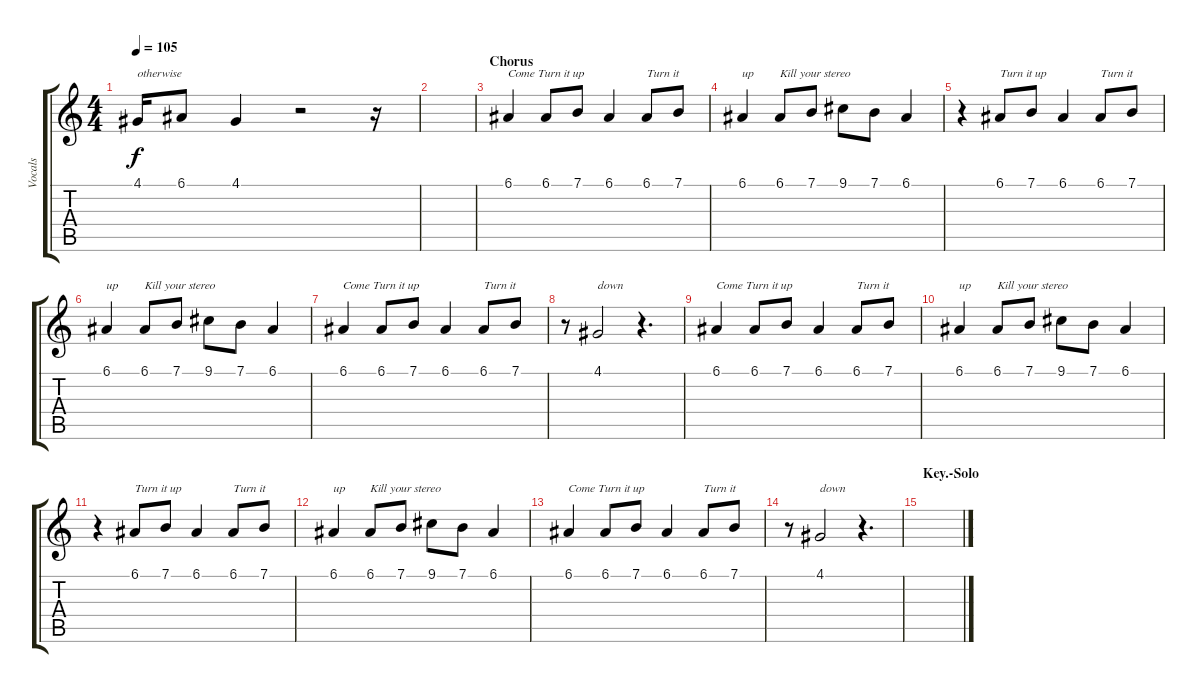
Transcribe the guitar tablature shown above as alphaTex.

\track ("Vocals" "Vocals") {instrument drawbarorgan}
\staff {score tabs}
\tuning (E4 B3 G3 D3 A2 E2) {hide}
\ts (4 4)
\tempo 105
\clef g2
\ks c
4.1.16{txt "otherwise" dy f} 6.1.8 4.1.4 r.2 r.16 |
|
\section ("" "Chorus")
6.1.4{txt "Come Turn it up"} 6.1.8 7.1.8 6.1.4 6.1.8{txt "Turn it"} 7.1.8 |
6.1.4{txt "up"} 6.1.8{txt "Kill your stereo"} 7.1.8 9.1.8 7.1.8 6.1.4 |
r.4 6.1.8{txt "Turn it up"} 7.1.8 6.1.4 6.1.8{txt "Turn it"} 7.1.8 |
6.1.4{txt "up"} 6.1.8{txt "Kill your stereo"} 7.1.8 9.1.8 7.1.8 6.1.4 |
6.1.4{txt "Come Turn it up"} 6.1.8 7.1.8 6.1.4 6.1.8{txt "Turn it"} 7.1.8 |
r.8 4.1.2{txt "down"} r.4{d} |
6.1.4{txt "Come Turn it up"} 6.1.8 7.1.8 6.1.4 6.1.8{txt "Turn it"} 7.1.8 |
6.1.4{txt "up"} 6.1.8{txt "Kill your stereo"} 7.1.8 9.1.8 7.1.8 6.1.4 |
r.4 6.1.8{txt "Turn it up"} 7.1.8 6.1.4 6.1.8{txt "Turn it"} 7.1.8 |
6.1.4{txt "up"} 6.1.8{txt "Kill your stereo"} 7.1.8 9.1.8 7.1.8 6.1.4 |
6.1.4{txt "Come Turn it up"} 6.1.8 7.1.8 6.1.4 6.1.8{txt "Turn it"} 7.1.8 |
r.8 4.1.2{txt "down"} r.4{d} |
\section ("" "Key.-Solo")
